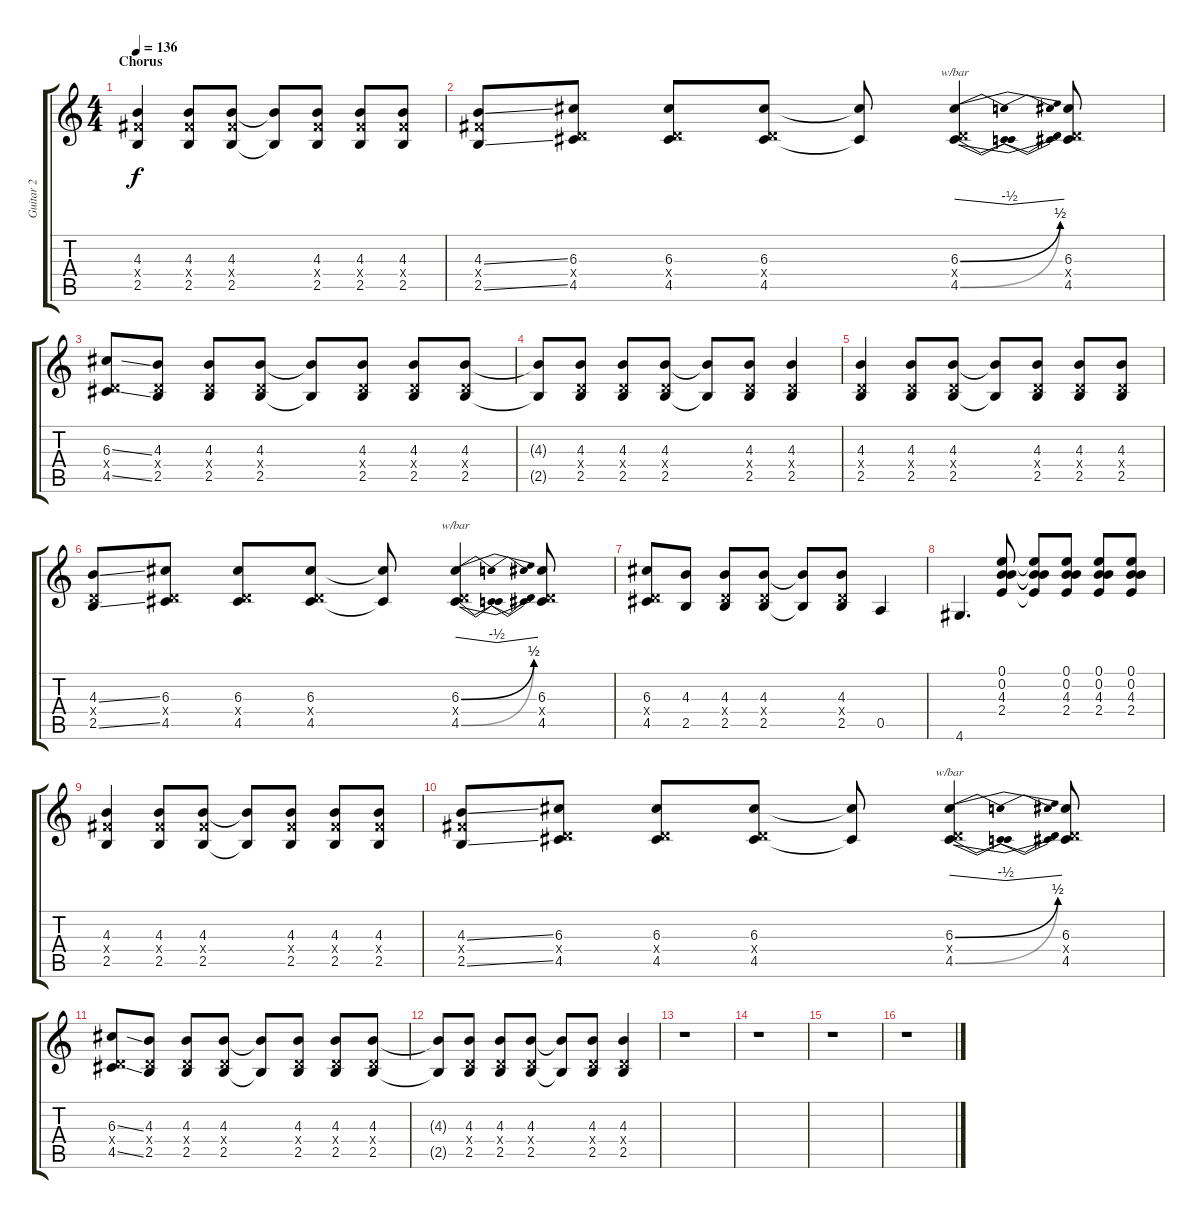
\track ("Guitar 2" "Guitar 2") {instrument distortionguitar}
\staff {score tabs}
\tuning (E4 B3 G3 D3 A2 E2) {hide}
\ts (4 4)
\section ("" "Chorus")
\tempo 136
\clef g2
\ks c
(4.3 4.4{x} 2.5).4{dy f} (4.3 4.4{x} 2.5).8 (4.3 4.4{x} 2.5).8 (4.3{t} 2.5{t}).8 (4.3 4.4{x} 2.5).8 (4.3 4.4{x} 2.5).8 (4.3 4.4{x} 2.5).8 |
(4.3{ss} 4.4{x} 2.5{ss}).8 (6.3 0.4{x} 4.5).8 (6.3 0.4{x} 4.5).8 (6.3 0.4{x} 4.5).8 (6.3{t} 4.5{t}).8 (6.3{be (bend 0 0 60 2)} 0.4{x} 4.5{be (bend 0 0 60 2)}).4{tbe (dip default 0 0 30 -2 60 0)} (6.3 0.4{x} 4.5).8 |
(6.3{ss} 0.4{x} 4.5{ss}).8 (4.3 0.4{x} 2.5).8 (4.3 0.4{x} 2.5).8 (4.3 0.4{x} 2.5).8 (4.3{t} 2.5{t}).8 (4.3 0.4{x} 2.5).8 (4.3 0.4{x} 2.5).8 (4.3 0.4{x} 2.5).8 |
(4.3{t} 2.5{t}).8 (4.3 0.4{x} 2.5).8 (4.3 0.4{x} 2.5).8 (4.3 0.4{x} 2.5).8 (4.3{t} 2.5{t}).8 (4.3 0.4{x} 2.5).8 (4.3 0.4{x} 2.5).4 |
(4.3 0.4{x} 2.5).4 (4.3 0.4{x} 2.5).8 (4.3 0.4{x} 2.5).8 (4.3{t} 2.5{t}).8 (4.3 0.4{x} 2.5).8 (4.3 0.4{x} 2.5).8 (4.3 0.4{x} 2.5).8 |
(4.3{ss} 0.4{x} 2.5{ss}).8 (6.3 0.4{x} 4.5).8 (6.3 0.4{x} 4.5).8 (6.3 0.4{x} 4.5).8 (6.3{t} 4.5{t}).8 (6.3{be (bend 0 0 60 2)} 0.4{x} 4.5{be (bend 0 0 60 2)}).4{tbe (dip default 0 0 30 -2 60 0)} (6.3 0.4{x} 4.5).8 |
(6.3 0.4{x} 4.5).8 (4.3 2.5).8 (4.3 0.4{x} 2.5).8 (4.3 0.4{x} 2.5).8 (4.3{t} 2.5{t}).8 (4.3 0.4{x} 2.5).8 0.5.4 |
4.6.4{d} (0.1 0.2 4.3 2.4).8 (0.1{t} 0.2{t} 4.3{t} 2.4{t}).8 (0.1 0.2 4.3 2.4).8 (0.1 0.2 4.3 2.4).8 (0.1 0.2 4.3 2.4).8 |
(4.3 4.4{x} 2.5).4 (4.3 4.4{x} 2.5).8 (4.3 4.4{x} 2.5).8 (4.3{t} 2.5{t}).8 (4.3 4.4{x} 2.5).8 (4.3 4.4{x} 2.5).8 (4.3 4.4{x} 2.5).8 |
(4.3{ss} 4.4{x} 2.5{ss}).8 (6.3 0.4{x} 4.5).8 (6.3 0.4{x} 4.5).8 (6.3 0.4{x} 4.5).8 (6.3{t} 4.5{t}).8 (6.3{be (bend 0 0 60 2)} 0.4{x} 4.5{be (bend 0 0 60 2)}).4{tbe (dip default 0 0 30 -2 60 0)} (6.3 0.4{x} 4.5).8 |
(6.3{ss} 0.4{x} 4.5{ss}).8 (4.3 0.4{x} 2.5).8 (4.3 0.4{x} 2.5).8 (4.3 0.4{x} 2.5).8 (4.3{t} 2.5{t}).8 (4.3 0.4{x} 2.5).8 (4.3 0.4{x} 2.5).8 (4.3 0.4{x} 2.5).8 |
(4.3{t} 2.5{t}).8 (4.3 0.4{x} 2.5).8 (4.3 0.4{x} 2.5).8 (4.3 0.4{x} 2.5).8 (4.3{t} 2.5{t}).8 (4.3 0.4{x} 2.5).8 (4.3 0.4{x} 2.5).4 |
r.1 |
r.1 |
r.1 |
r.1
